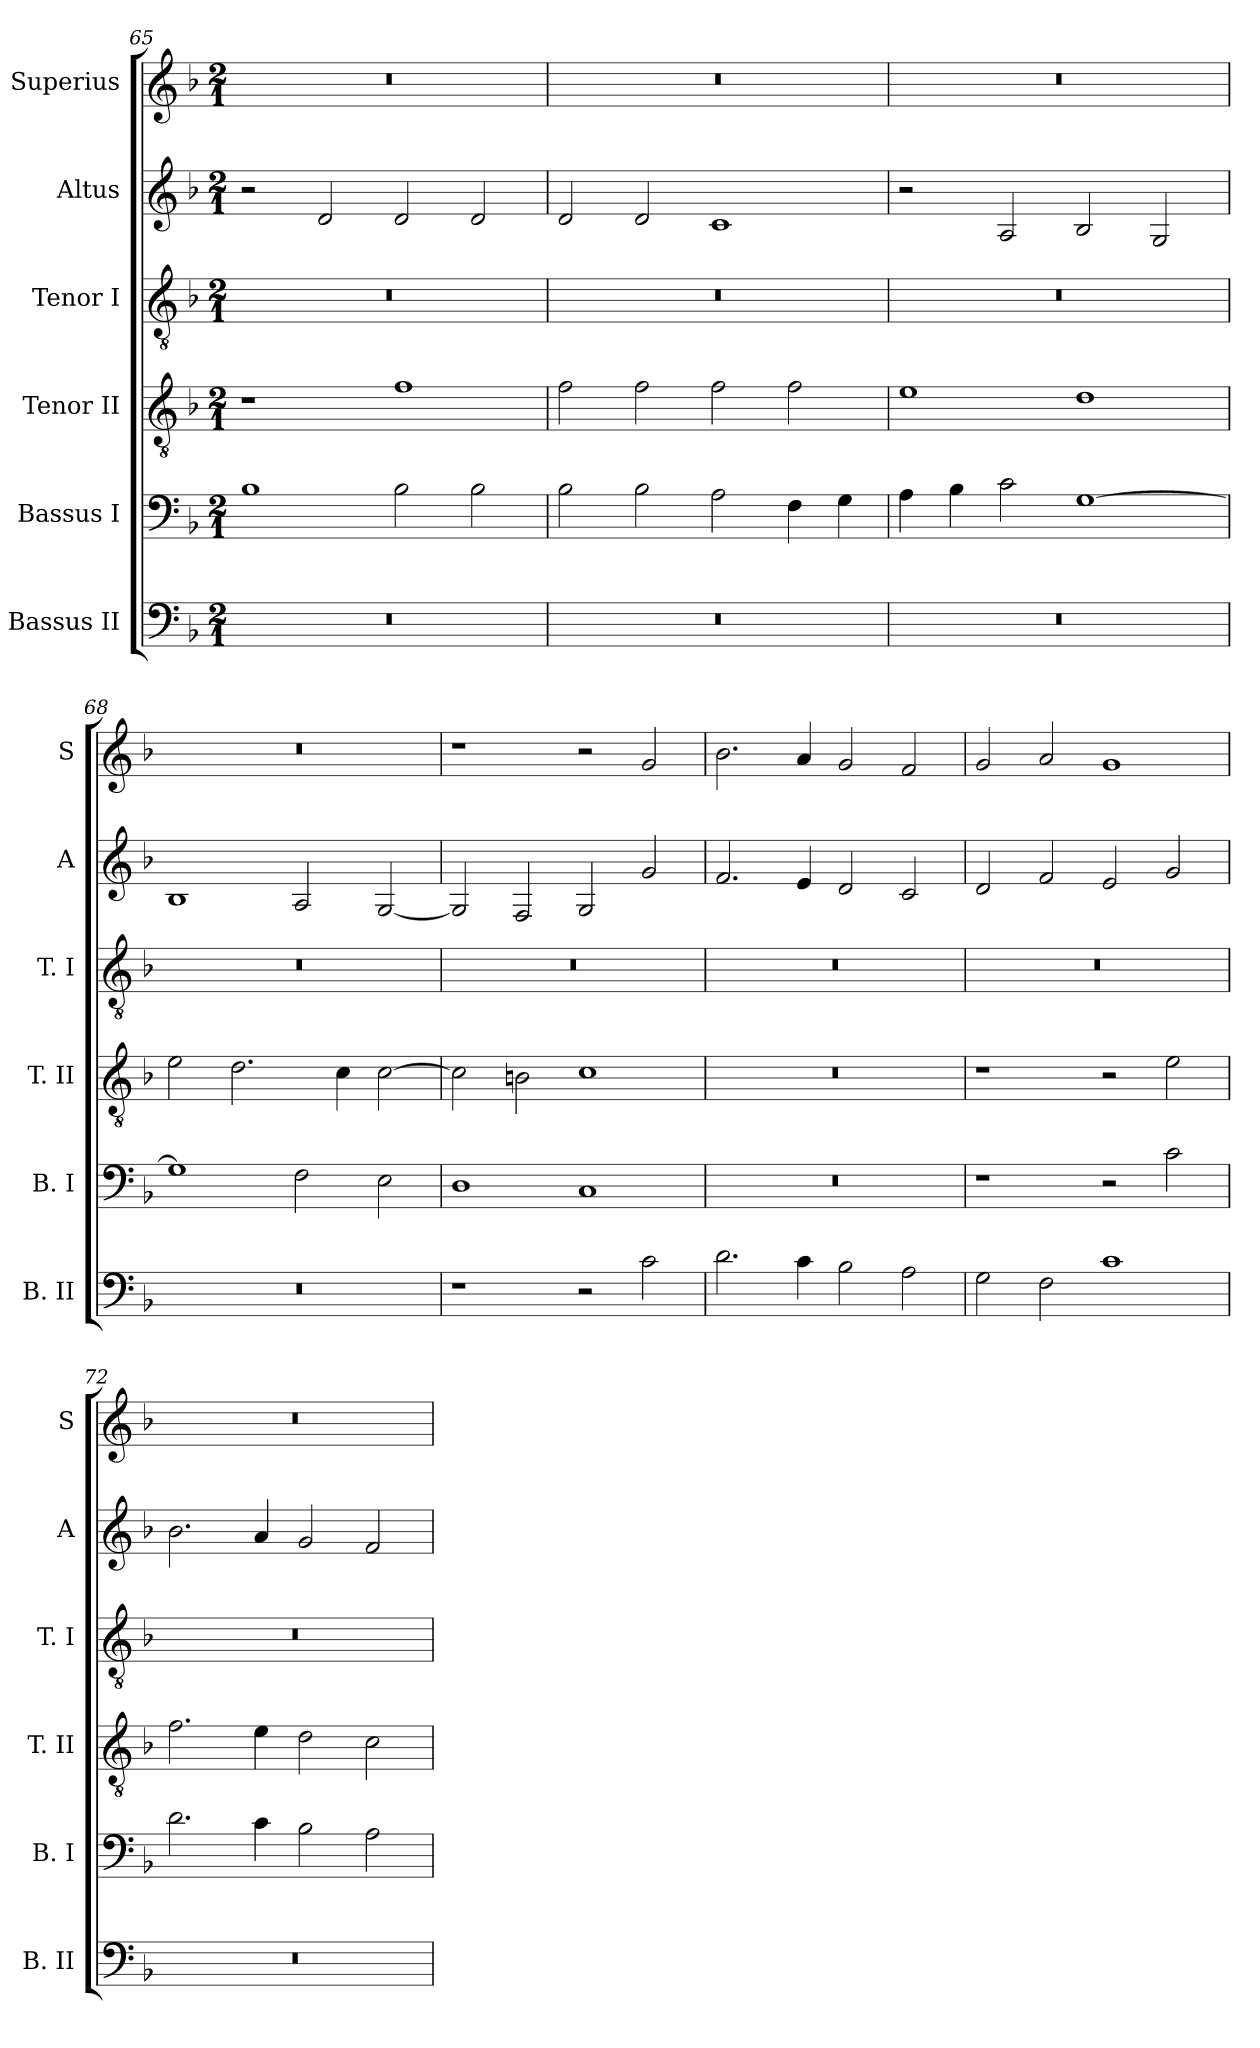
**kern	**kern	**kern	**kern	**kern	**kern
*part6	*part5	*part4	*part3	*part2	*part1
*staff6	*staff5	*staff4	*staff3	*staff2	*staff1
*I"Bassus II	*I"Bassus I	*I"Tenor II	*I"Tenor I	*I"Altus	*I"Superius
*I'B. II	*I'B. I	*I'T. II	*I'T. I	*I'A	*I'S
*clefF4	*clefF4	*clefGv2	*clefGv2	*clefG2	*clefG2
*k[b-]	*k[b-]	*k[b-]	*k[b-]	*k[b-]	*k[b-]
*F:	*F:	*F:	*F:	*F:	*F:
*M2/1	*M2/1	*M2/1	*M2/1	*M2/1	*M2/1
=65	=65	=65	=65	=65	=65
0r	1B-	1r	0r	2r	0r
.	.	.	.	2d	.
.	2B-	1f	.	2d	.
.	2B-	.	.	2d	.
=66	=66	=66	=66	=66	=66
0r	2B-	2f	0r	2d	0r
.	2B-	2f	.	2d	.
.	2A	2f	.	1c	.
.	4F	2f	.	.	.
.	4G	.	.	.	.
=67	=67	=67	=67	=67	=67
0r	4A	1e	0r	2r	0r
.	4B-	.	.	.	.
.	2c	.	.	2A	.
.	[1G	1d	.	2B-	.
.	.	.	.	2G	.
=68	=68	=68	=68	=68	=68
0r	1G]	2e	0r	1B-	0r
.	.	2.d	.	.	.
.	2F	.	.	2A	.
.	.	4c	.	.	.
.	2E	[2c	.	[2G	.
=69	=69	=69	=69	=69	=69
1r	1D	2c]	0r	2G]	1r
.	.	2Bn	.	2F	.
2r	1C	1c	.	2G	2r
2c	.	.	.	2g	2g
=70	=70	=70	=70	=70	=70
2.d	0r	0r	0r	2.f	2.b-
4c	.	.	.	4e	4a
2B-	.	.	.	2d	2g
2A	.	.	.	2c	2f
=71	=71	=71	=71	=71	=71
2G	1r	1r	0r	2d	2g
2F	.	.	.	2f	2a
1c	2r	2r	.	2e	1g
.	2c	2e	.	2g	.
=72	=72	=72	=72	=72	=72
0r	2.d	2.f	0r	2.b-	0r
.	4c	4e	.	4a	.
.	2B-	2d	.	2g	.
.	2A	2c	.	2f	.
=	=	=	=	=	=
*-	*-	*-	*-	*-	*-
